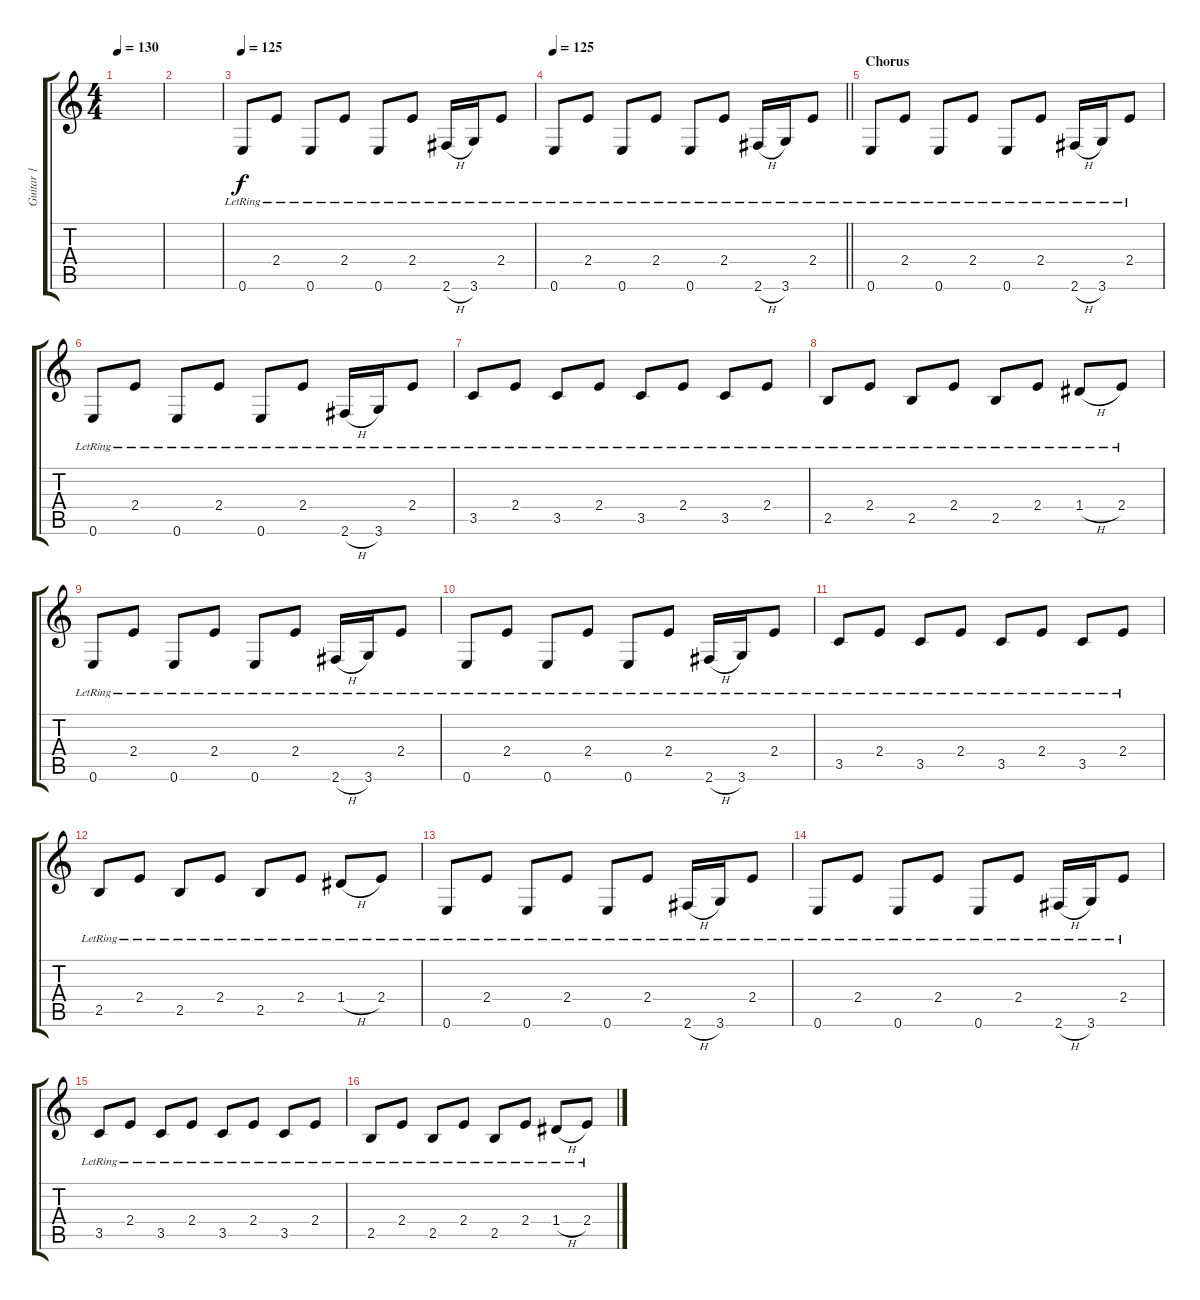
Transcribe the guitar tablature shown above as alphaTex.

\track ("Guitar 1" "Guitar 1") {instrument acousticguitarnylon}
\staff {score tabs}
\tuning (E4 B3 G3 D3 A2 E2) {hide}
\ts (4 4)
\tempo 130
\clef g2
\ks c
|
|
\tempo 125
0.6{lr}.8 2.4{lr}.8 0.6{lr}.8 2.4{lr}.8 0.6{lr}.8 2.4{lr}.8 2.6{h lr}.16 3.6{lr}.16 2.4{lr}.8 |
\tempo 125
\barLineRight lightlight
0.6{lr}.8 2.4{lr}.8 0.6{lr}.8 2.4{lr}.8 0.6{lr}.8 2.4{lr}.8 2.6{h lr}.16 3.6{lr}.16 2.4{lr}.8 |
\section ("" "Chorus")
0.6{lr}.8 2.4{lr}.8 0.6{lr}.8 2.4{lr}.8 0.6{lr}.8 2.4{lr}.8 2.6{h lr}.16 3.6{lr}.16 2.4{lr}.8 |
0.6{lr}.8 2.4{lr}.8 0.6{lr}.8 2.4{lr}.8 0.6{lr}.8 2.4{lr}.8 2.6{h lr}.16 3.6{lr}.16 2.4{lr}.8 |
3.5{lr}.8 2.4{lr}.8 3.5{lr}.8 2.4{lr}.8 3.5{lr}.8 2.4{lr}.8 3.5{lr}.8 2.4{lr}.8 |
2.5{lr}.8 2.4{lr}.8 2.5{lr}.8 2.4{lr}.8 2.5{lr}.8 2.4{lr}.8 1.4{h lr}.8 2.4{lr}.8 |
0.6{lr}.8 2.4{lr}.8 0.6{lr}.8 2.4{lr}.8 0.6{lr}.8 2.4{lr}.8 2.6{h lr}.16 3.6{lr}.16 2.4{lr}.8 |
0.6{lr}.8 2.4{lr}.8 0.6{lr}.8 2.4{lr}.8 0.6{lr}.8 2.4{lr}.8 2.6{h lr}.16 3.6{lr}.16 2.4{lr}.8 |
3.5{lr}.8 2.4{lr}.8 3.5{lr}.8 2.4{lr}.8 3.5{lr}.8 2.4{lr}.8 3.5{lr}.8 2.4{lr}.8 |
2.5{lr}.8 2.4{lr}.8 2.5{lr}.8 2.4{lr}.8 2.5{lr}.8 2.4{lr}.8 1.4{h lr}.8 2.4{lr}.8 |
0.6{lr}.8 2.4{lr}.8 0.6{lr}.8 2.4{lr}.8 0.6{lr}.8 2.4{lr}.8 2.6{h lr}.16 3.6{lr}.16 2.4{lr}.8 |
0.6{lr}.8 2.4{lr}.8 0.6{lr}.8 2.4{lr}.8 0.6{lr}.8 2.4{lr}.8 2.6{h lr}.16 3.6{lr}.16 2.4{lr}.8 |
3.5{lr}.8 2.4{lr}.8 3.5{lr}.8 2.4{lr}.8 3.5{lr}.8 2.4{lr}.8 3.5{lr}.8 2.4{lr}.8 |
2.5{lr}.8 2.4{lr}.8 2.5{lr}.8 2.4{lr}.8 2.5{lr}.8 2.4{lr}.8 1.4{h lr}.8 2.4{lr}.8
